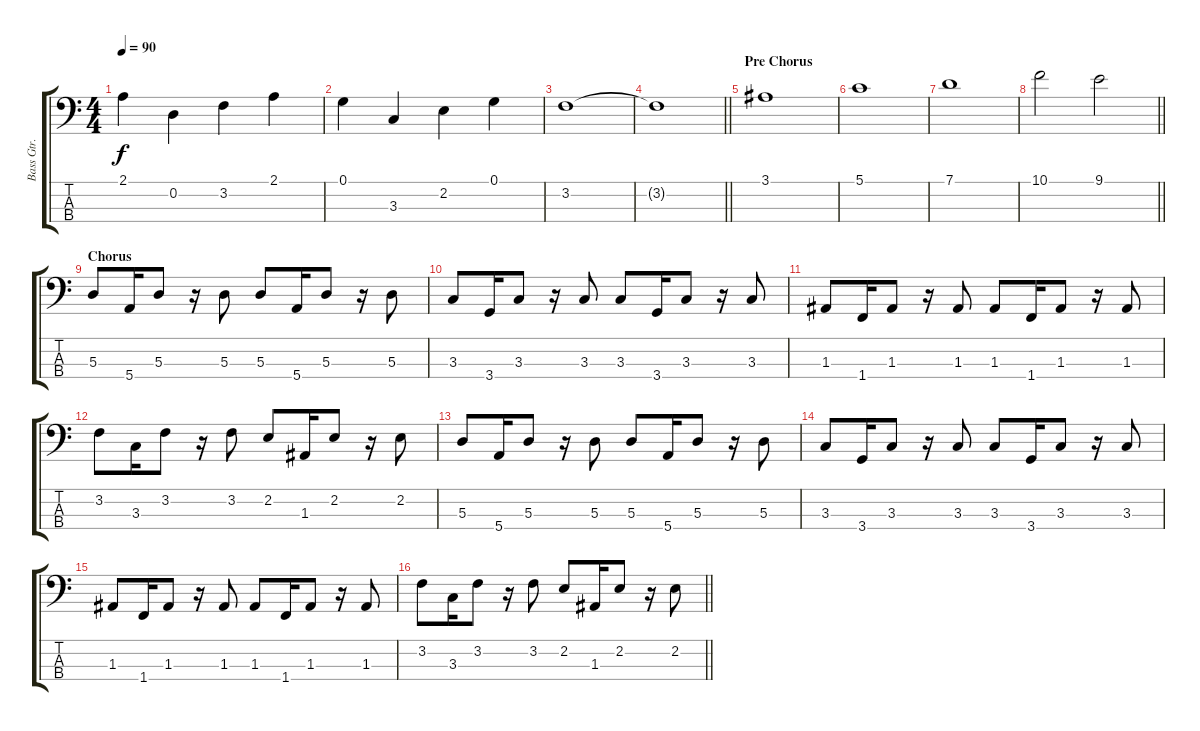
\track ("Bass Gtr." "Bass Gtr.") {instrument electricbassfinger}
\staff {score tabs}
\tuning (G2 D2 A1 E1) {hide}
\ts (4 4)
\tempo 90
\clef f4
\ks c
2.1.4{dy f} 0.2.4 3.2.4 2.1.4 |
0.1.4 3.3.4 2.2.4 0.1.4 |
3.2.1 |
\barLineRight lightlight
3.2{t}.1 |
\section ("" "Pre Chorus")
3.1.1 |
5.1.1 |
7.1.1 |
\barLineRight lightlight
10.1.2 9.1.2 |
\section ("" "Chorus")
5.3.8 5.4.16 5.3.8 r.16 5.3.8 5.3.8 5.4.16 5.3.8 r.16 5.3.8 |
3.3.8 3.4.16 3.3.8 r.16 3.3.8 3.3.8 3.4.16 3.3.8 r.16 3.3.8 |
1.3.8 1.4.16 1.3.8 r.16 1.3.8 1.3.8 1.4.16 1.3.8 r.16 1.3.8 |
3.2.8 3.3.16 3.2.8 r.16 3.2.8 2.2.8 1.3.16 2.2.8 r.16 2.2.8 |
5.3.8 5.4.16 5.3.8 r.16 5.3.8 5.3.8 5.4.16 5.3.8 r.16 5.3.8 |
3.3.8 3.4.16 3.3.8 r.16 3.3.8 3.3.8 3.4.16 3.3.8 r.16 3.3.8 |
1.3.8 1.4.16 1.3.8 r.16 1.3.8 1.3.8 1.4.16 1.3.8 r.16 1.3.8 |
\barLineRight lightlight
3.2.8 3.3.16 3.2.8 r.16 3.2.8 2.2.8 1.3.16 2.2.8 r.16 2.2.8
